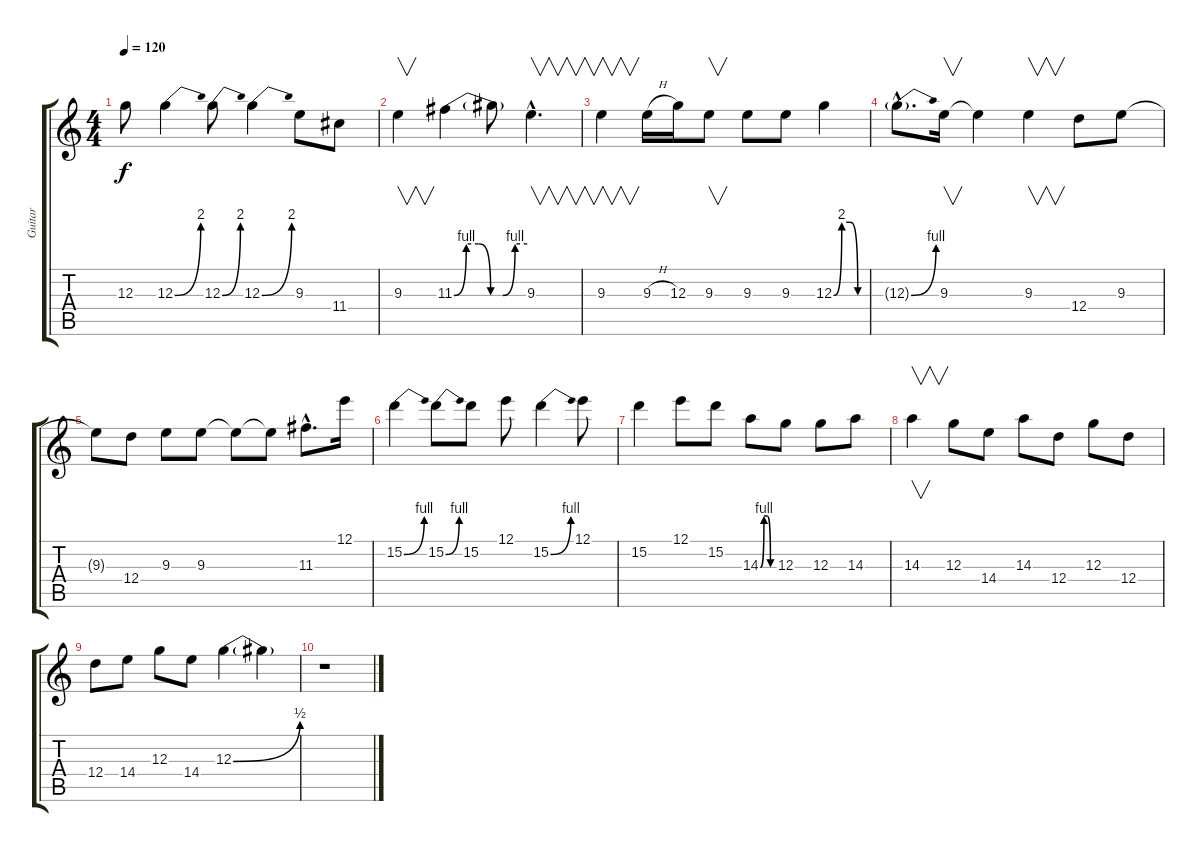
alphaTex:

\track ("Guitar" "Guitar") {instrument overdrivenguitar}
\staff {score tabs}
\tuning (E4 B3 G3 D3 A2 E2) {hide}
\ts (4 4)
\tempo 120
\clef g2
\ks c
12.3{t}.8{dy f} 12.3{be (bend 0 0 60 8)}.4 12.3{be (bend 0 0 60 8)}.8 12.3{be (bend 0 0 60 8)}.4 9.3.8 11.4.8 |
9.3.4{v} 11.3{be (custom 0 0 10 4 20 4 30 0 40 0 50 4 60 4)}.4 11.3{t}.8 9.3{hac}.4{v d} |
9.3.4{v} 9.3{h}.16 12.3.16 9.3.8{v} 9.3.8 9.3.8 12.3{be (custom 0 0 15 8 30 8 45 0 60 0)}.4 |
12.3{be (bend 0 0 60 4) g hac}.8{d} 9.3.16{v} 9.3{t}.4 9.3.4{v} 12.4.8 9.3.8 |
9.3{t}.8 12.4.8 9.3.8 9.3.8 9.3{t}.8 9.3{t}.8 11.3{hac}.8{d} 12.1.16 |
15.2{be (bend 0 0 60 4)}.4 15.2{be (bend 0 0 60 4)}.8 15.2.8 12.1.8 15.2{be (bend 0 0 60 4)}.4 12.1.8 |
15.2.4 12.1.8 15.2.8 14.3{be (custom 0 0 16 4 30 4 45 0 60 0)}.8 12.3.8 12.3.8 14.3.8 |
14.3.4{v} 12.3.8 14.4.8 14.3.8 12.4.8 12.3.8 12.4.8 |
12.4.8 14.4.8 12.3.8 14.4.8 12.3{be (bend 0 0 60 2)}.4 12.3{t}.4 |
r.1
